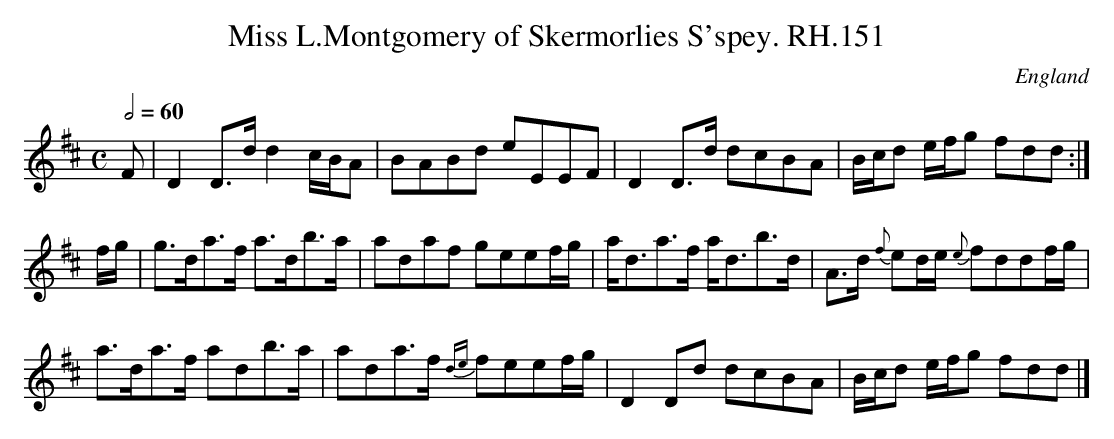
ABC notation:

X:1
T:Miss L.Montgomery of Skermorlies S'spey. RH.151
O:England
M:C
L:1/8
Q:1/2=60
K:D
F|D2D>d d2 c/B/A|BABd eEEF|\
D2D>d dcBA|B/c/d e/f/g fdd:|
f/g/|g>da>f a>db>a|adaf geef/g/|\
a<da>f a<db>d|A>d {f}ed/e/ {e}fddf/g/|
a>da>f adb>a|ada>f {de}feef/g/|\
D2Dd dcBA|B/c/d e/f/g fdd|]
